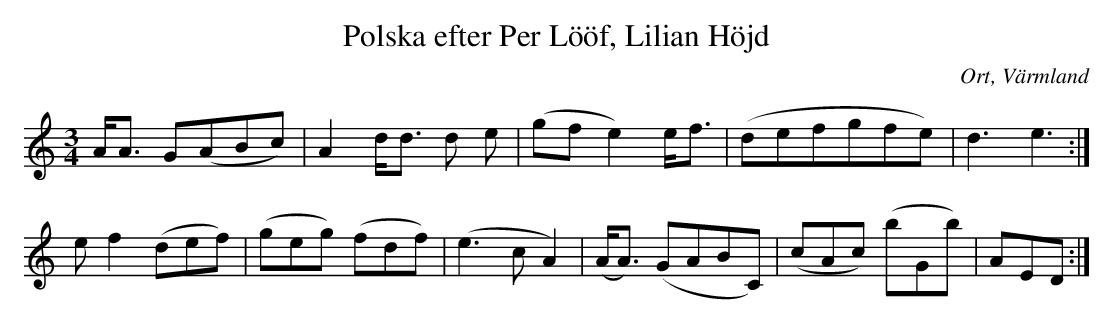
X:1
T:Polska efter Per Lööf, Lilian Höjd
O:Ort, Värmland
M:3/4
L:1/8
K:C
A<A G(ABc)| A2 d<d d e | (gfe2) e<f | (defgfe) | d3 e3 :|
ef2 (def) | (geg) (fdf) | (e2>c2 A2) | (A<A) (GABC) | (cAc) (bGb) | AED :|
